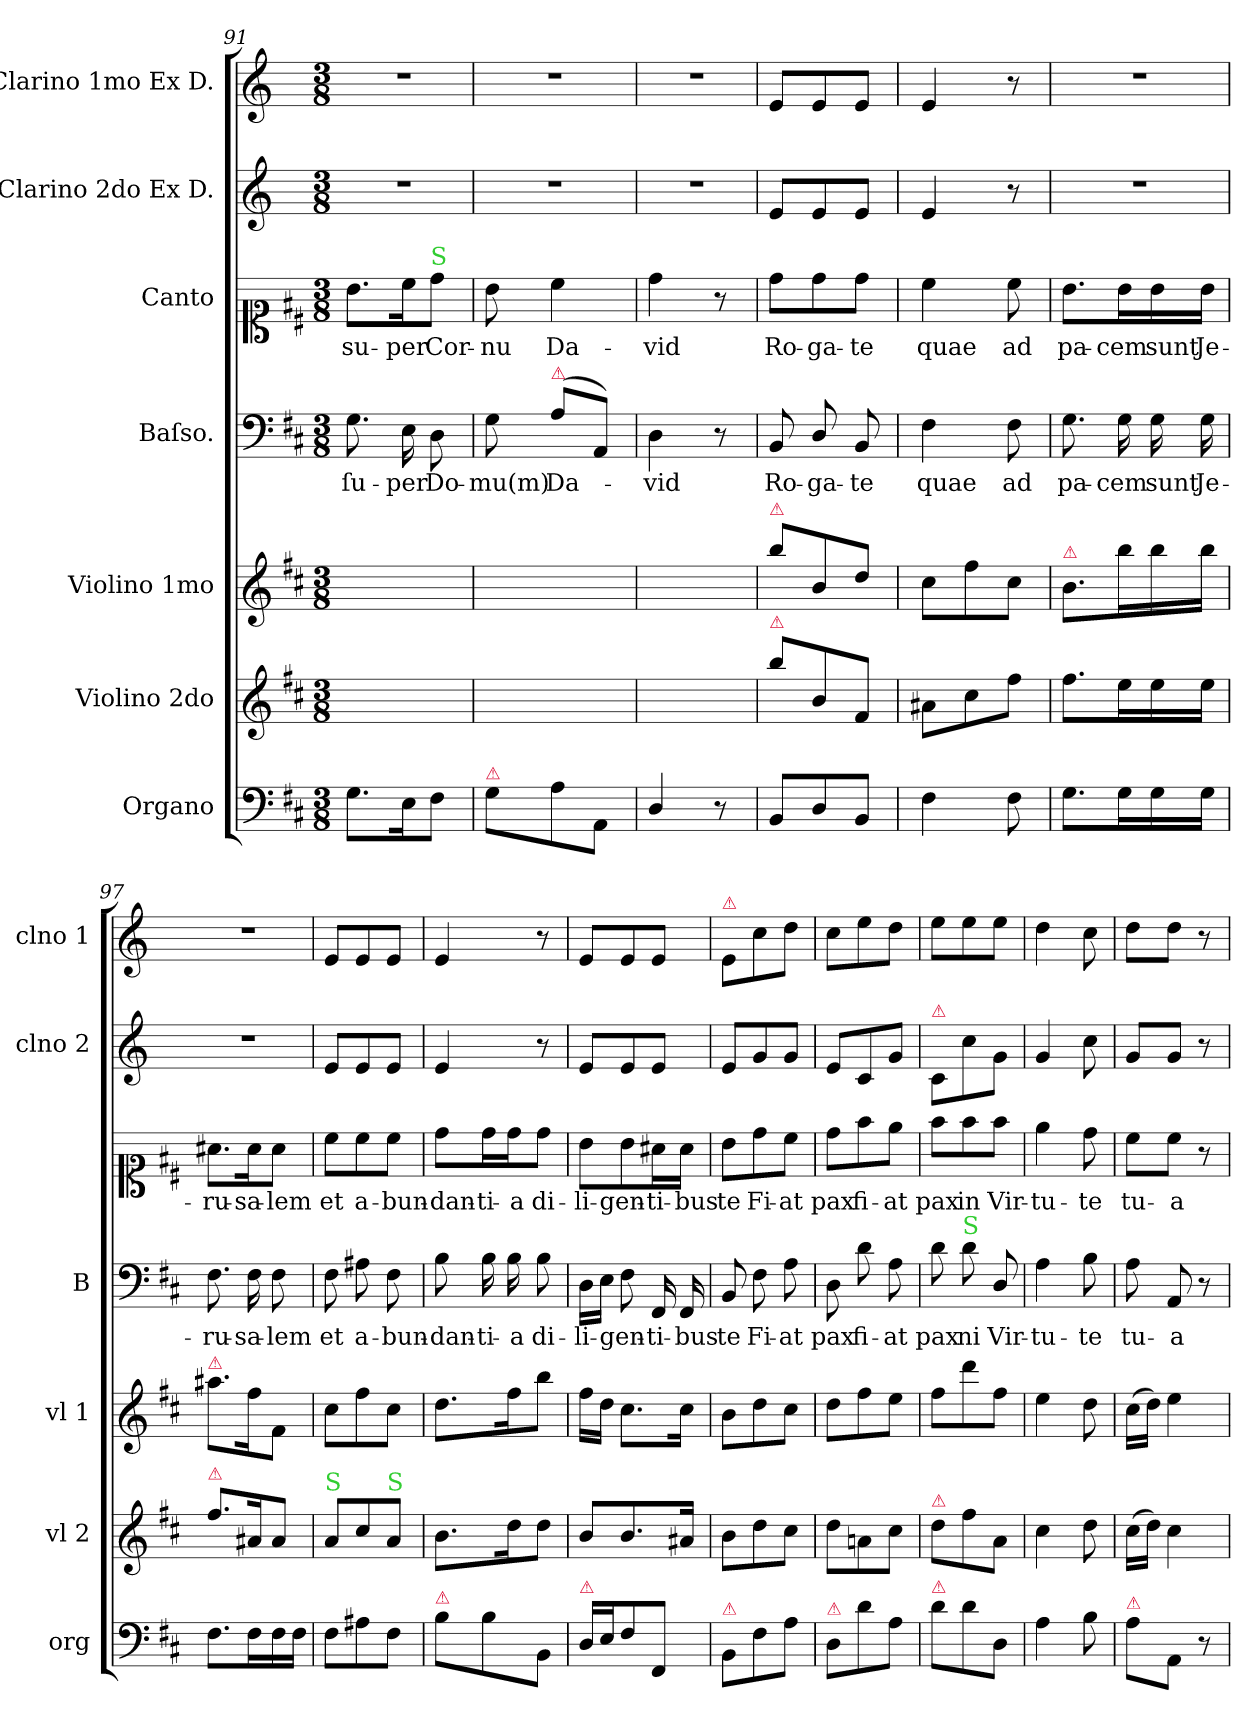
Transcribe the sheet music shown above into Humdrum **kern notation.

**kern	**kern	**kern	**kern	**text	**kern	**text	**kern	**kern
*part7	*part6	*part5	*part4	*part4	*part3	*part3	*part2	*part1
*staff7	*staff6	*staff5	*staff4	*staff4	*staff3	*staff3	*staff2	*staff1
*I"Organo	*I"Violino 2do	*I"Violino 1mo	*I"Baſso.	*	*I"Canto	*	*I"Clarino 2do Ex D.	*I"Clarino 1mo Ex D.
*I'org	*I'vl 2	*I'vl 1	*I'B	*	*	*	*I'clno 2	*I'clno 1
*clefF4	*clefG2	*clefG2	*clefF4	*	*clefC1	*	*clefG2	*clefG2
*	*	*	*	*	*	*	*ITrd-1c-2	*ITrd-1c-2
*k[f#c#]	*k[f#c#]	*k[f#c#]	*k[f#c#]	*	*k[f#c#]	*	*k[f#c#]	*k[f#c#]
*M3/8	*M3/8	*M3/8	*M3/8	*	*M3/8	*	*M3/8	*M3/8
=91	=91	=91	=91	=91	=91	=91	=91	=91
8.G\L	4.ryy	4.ryy	8.G\	ſu-	8.b\L	su-	4.r	4.r
16E\K	.	.	16E\	-per	16cc#\K	-per	.	.
!	!	!	!	!	!LO:TX:a:color=limegreen:t=S	!	!	!
8F#\J	.	.	8D\	Do-	8dd\J	Cor-	.	.
=92	=92	=92	=92	=92	=92	=92	=92	=92
!LO:TX:a:color=crimson:t=⚠	!	!	!	!	!	!	!	!
8G\L	4.ryy	4.ryy	8G\	-mu(m)	8b\	-nu	4.r	4.r
!	!	!	!LO:TX:a:color=crimson:t=⚠	!	!	!	!	!
8A\	.	.	(>8A\L	Da-	4cc#\	Da-	.	.
8AA\J	.	.	8AA/J)	.	.	.	.	.
=93	=93	=93	=93	=93	=93	=93	=93	=93
4D/	4.ryy	4.ryy	4D\	-vid	4dd\	-vid	4.r	4.r
8r	.	.	8r	.	8r	.	.	.
=94	=94	=94	=94	=94	=94	=94	=94	=94
!	!	!LO:TX:a:color=crimson:t=⚠	!	!	!	!	!	!
!	!LO:TX:a:color=crimson:t=⚠	!	!	!	!	!	!	!
8BB/L	8bb\L	8bb\L	8BB/	Ro-	8dd\L	Ro-	8f#/L	8f#/L
8D/	8b/	8b/	8D/	-ga-	8dd\	-ga-	8f#/	8f#/
8BB/J	8f#/J	8dd/J	8BB/	-te	8dd\J	-te	8f#/J	8f#/J
=95	=95	=95	=95	=95	=95	=95	=95	=95
4F#\	8a#X\L	8cc#\L	4F#\	quae	4cc#\	quae	4f#/	4f#/
.	8cc#\	8ff#\	.	.	.	.	.	.
8F#\	8ff#\J	8cc#\J	8F#\	ad	8cc#\	ad	8r	8r
=96	=96	=96	=96	=96	=96	=96	=96	=96
!	!	!LO:TX:a:color=crimson:t=⚠	!	!	!	!	!	!
8.G\L	8.ff#\L	8.b/L	8.G\	pa-	8.b\L	pa-	4.r	4.r
16G\L	16ee\L	16bb\L	16G\	-cem	16b\L	-cem	.	.
16G\	16ee\	16bb\	16G\	sunt	16b\	sunt	.	.
16G\JJ	16ee\JJ	16bb\JJ	16G\	Je-	16b\JJ	Je-	.	.
=97	=97	=97	=97	=97	=97	=97	=97	=97
!	!	!LO:TX:a:color=crimson:t=⚠	!	!	!	!	!	!
!	!LO:TX:a:color=crimson:t=⚠	!	!	!	!	!	!	!
8.F#\L	8.ff#\L	8.aa#X\L	8.F#\	-ru-	8.a#X\L	-ru-	4.r	4.r
16F#\L	16a#X/K	16ff#\K	16F#\	-sa-	16a#\K	-sa-	.	.
16F#\	8a#/J	8f#/J	8F#\	-lem	8a#\J	-lem	.	.
16F#\JJ	.	.	.	.	.	.	.	.
=98	=98	=98	=98	=98	=98	=98	=98	=98
!	!LO:TX:a:color=limegreen:t=S	!	!	!	!	!	!	!
8F#\L	8a/L	8cc#\L	8F#\	et	8cc#\L	et	8f#/L	8f#/L
8A#X\	8cc#/	8ff#\	8A#X\	a-	8cc#\	a-	8f#/	8f#/
!	!LO:TX:a:color=limegreen:t=S	!	!	!	!	!	!	!
8F#\J	8a/J	8cc#\J	8F#\	-bun-	8cc#\J	-bun-	8f#/J	8f#/J
=99	=99	=99	=99	=99	=99	=99	=99	=99
!LO:TX:a:color=crimson:t=⚠	!	!	!	!	!	!	!	!
8B\L	8.b\L	8.dd\L	8B\	-dan-	8dd\L	-dan-	4f#/	4f#/
8B\	.	.	16B\	-ti-	16dd\L	-ti-	.	.
.	16dd\K	16ff#\K	16B\	-a	16dd\J	-a	.	.
8BB\J	8dd\J	8bb\J	8B\	di-	8dd\J	di-	8r	8r
=100	=100	=100	=100	=100	=100	=100	=100	=100
!LO:TX:a:color=crimson:t=⚠	!	!	!	!	!	!	!	!
16D/LL	8b/L	16ff#\LL	16D\LL	-li-	8b\L	-li-	8f#/L	8f#/L
16E/J	.	16dd\JJ	16E\JJ	.	.	.	.	.
8F#/	8.b/	8.cc#\L	8F#\	-gen-	8b\	-gen-	8f#/	8f#/
8FF#/J	.	.	16FF#/	-ti-	16a#X\L	-ti-	8f#/J	8f#/J
.	16a#X/Jk	16cc#\Jk	16FF#/	-bus	16a#\JJ	-bus	.	.
=101	=101	=101	=101	=101	=101	=101	=101	=101
!	!	!	!	!	!	!	!	!LO:TX:a:color=crimson:t=⚠
!LO:TX:a:color=crimson:t=⚠	!	!	!	!	!	!	!	!
8BB\L	8b\L	8b\L	8BB/	te	8b\L	te	8f#/L	8f#/L
8F#\	8dd\	8dd\	8F#\	Fi-	8dd\	Fi-	8a/	8dd\
8A\J	8cc#\J	8cc#\J	8A\	-at	8cc#\J	-at	8a/J	8ee\J
=102	=102	=102	=102	=102	=102	=102	=102	=102
!LO:TX:a:color=crimson:t=⚠	!	!	!	!	!	!	!	!
8D\L	8dd\L	8dd\L	8D\	pax	8dd\L	pax	8f#/L	8dd\L
8d\	8an\	8ff#\	8d\	fi-	8ff#\	fi-	8d/	8ff#\
8A\J	8cc#\J	8ee\J	8A\	-at	8ee\J	-at	8a/J	8ee\J
=103	=103	=103	=103	=103	=103	=103	=103	=103
!	!	!	!	!	!	!	!LO:TX:a:color=crimson:t=⚠	!
!	!LO:TX:a:color=crimson:t=⚠	!	!	!	!	!	!	!
!LO:TX:a:color=crimson:t=⚠	!	!	!	!	!	!	!	!
8d\L	8dd\L	8ff#\L	8d\	pax	8ff#\L	pax	8d/L	8ff#\L
!	!	!	!LO:TX:a:color=limegreen:t=S	!	!	!	!	!
8d\	8ff#\	8ddd\	8d\	ni	8ff#\	in	8dd\	8ff#\
8D\J	8a/J	8ff#\J	8D/	Vir-	8ff#\J	Vir-	8a\J	8ff#\J
=104	=104	=104	=104	=104	=104	=104	=104	=104
4A\	4cc#\	4ee\	4A\	-tu-	4ee\	-tu-	4a/	4ee\
8B\	8dd\	8dd\	8B\	-te	8dd\	-te	8dd\	8dd\
=105	=105	=105	=105	=105	=105	=105	=105	=105
!LO:TX:a:color=crimson:t=⚠	!	!	!	!	!	!	!	!
8A\L	(16cc#\LL	(16cc#\LL	8A\	tu-	8cc#\L	tu-	8a/L	8ee\L
.	16dd\JJ)	16dd\JJ)	.	.	.	.	.	.
8AA\J	4cc#\	4ee\	8AA/	-a	8cc#\J	-a	8a/J	8ee\J
8r	.	.	8r	.	8r	.	8r	8r
=	=	=	=	=	=	=	=	=
*-	*-	*-	*-	*-	*-	*-	*-	*-
